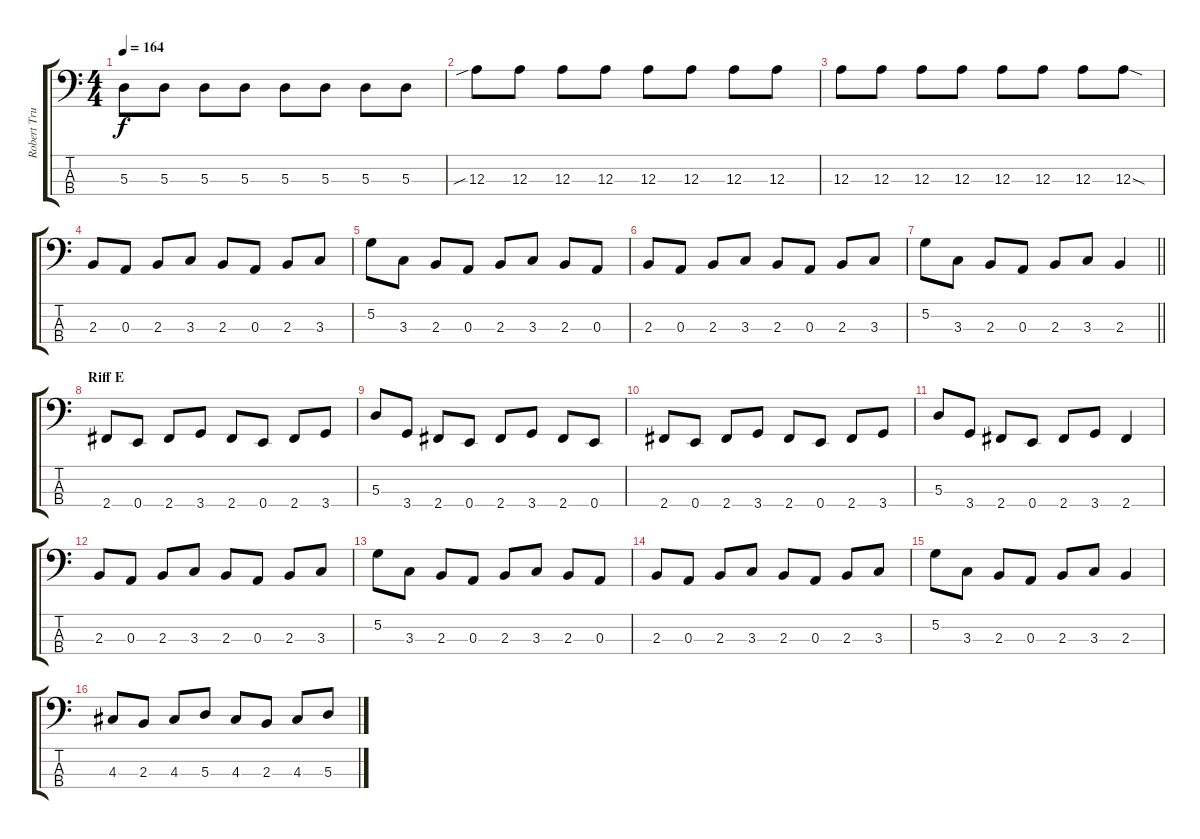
\track ("Robert Trujillo" "Robert Tru") {instrument electricbassfinger}
\staff {score tabs}
\tuning (G2 D2 A1 E1) {hide}
\ts (4 4)
\tempo 164
\clef f4
\ks c
5.3.8{dy f} 5.3.8 5.3.8 5.3.8 5.3.8 5.3.8 5.3.8 5.3.8 |
12.3{sib}.8 12.3.8 12.3.8 12.3.8 12.3.8 12.3.8 12.3.8 12.3.8 |
12.3.8 12.3.8 12.3.8 12.3.8 12.3.8 12.3.8 12.3.8 12.3{sod}.8 |
2.3.8 0.3.8 2.3.8 3.3.8 2.3.8 0.3.8 2.3.8 3.3.8 |
5.2.8 3.3.8 2.3.8 0.3.8 2.3.8 3.3.8 2.3.8 0.3.8 |
2.3.8 0.3.8 2.3.8 3.3.8 2.3.8 0.3.8 2.3.8 3.3.8 |
\barLineRight lightlight
5.2.8 3.3.8 2.3.8 0.3.8 2.3.8 3.3.8 2.3.4 |
\section ("" "Riff E")
2.4.8 0.4.8 2.4.8 3.4.8 2.4.8 0.4.8 2.4.8 3.4.8 |
5.3.8 3.4.8 2.4.8 0.4.8 2.4.8 3.4.8 2.4.8 0.4.8 |
2.4.8 0.4.8 2.4.8 3.4.8 2.4.8 0.4.8 2.4.8 3.4.8 |
5.3.8 3.4.8 2.4.8 0.4.8 2.4.8 3.4.8 2.4.4 |
2.3.8 0.3.8 2.3.8 3.3.8 2.3.8 0.3.8 2.3.8 3.3.8 |
5.2.8 3.3.8 2.3.8 0.3.8 2.3.8 3.3.8 2.3.8 0.3.8 |
2.3.8 0.3.8 2.3.8 3.3.8 2.3.8 0.3.8 2.3.8 3.3.8 |
5.2.8 3.3.8 2.3.8 0.3.8 2.3.8 3.3.8 2.3.4 |
4.3.8 2.3.8 4.3.8 5.3.8 4.3.8 2.3.8 4.3.8 5.3.8
